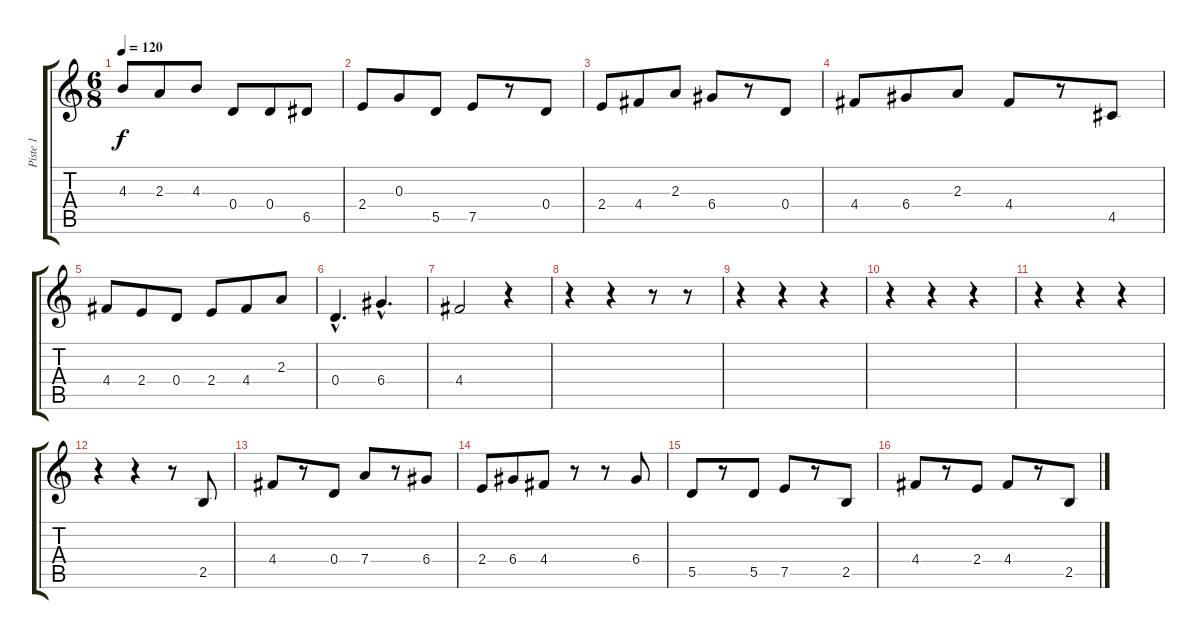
\track ("Piste 1" "Piste 1") {instrument distortionguitar}
\staff {score tabs}
\tuning (E4 B3 G3 D3 A2 E2) {hide}
\ts (6 8)
\tempo 120
\clef g2
\ks c
4.3.8{dy f} 2.3.8 4.3.8 0.4.8 0.4.8 6.5.8 |
2.4.8 0.3.8 5.5.8 7.5.8 r.8 0.4.8 |
2.4.8 4.4.8 2.3.8 6.4.8 r.8 0.4.8 |
4.4.8 6.4.8 2.3.8 4.4.8 r.8 4.5.8 |
4.4.8 2.4.8 0.4.8 2.4.8 4.4.8 2.3.8 |
0.4{hac}.4{d} 6.4{hac}.4{d} |
4.4.2 r.4 |
r.4 r.4 r.8 r.8 |
r.4 r.4 r.4 |
r.4 r.4 r.4 |
r.4 r.4 r.4 |
r.4 r.4 r.8 2.5.8 |
4.4.8 r.8 0.4.8 7.4.8 r.8 6.4.8 |
2.4.8 6.4.8 4.4.8 r.8 r.8 6.4.8 |
5.5.8 r.8 5.5.8 7.5.8 r.8 2.5.8 |
4.4.8 r.8 2.4.8 4.4.8 r.8 2.5.8
